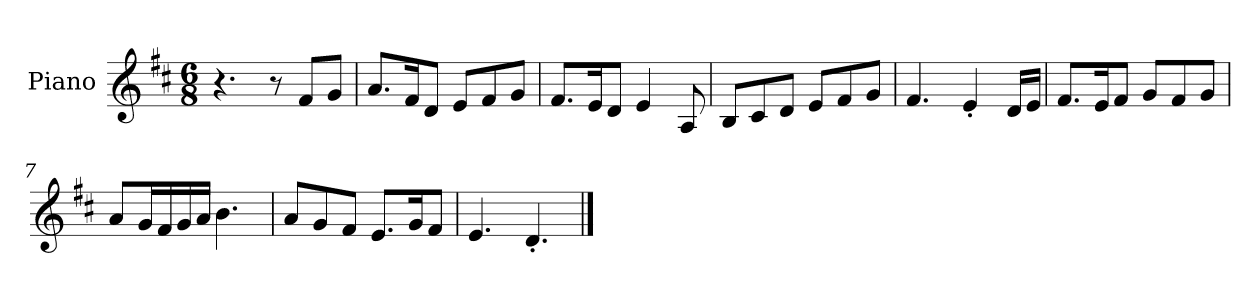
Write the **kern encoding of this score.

**kern
*part1
*staff1
*I"Piano
*I'Pno.
*clefG2
*k[f#c#]
*M6/8
*MM120
=1
4.r
8r
8f#/L
8g/J
=2
8.a/L
16f#/K
8d/J
8e/L
8f#/
8g/J
=3
8.f#/L
16e/K
8d/J
4e/
8A/
=4
8B/L
8c#/
8d/J
8e/L
8f#/
8g/J
=5
4.f#/
4e'/
16d/LL
16e/JJ
=6
8.f#/L
16e/K
8f#/J
8g/L
8f#/
8g/J
=7
8a/L
16g/L
16f#/
16g/
16a/JJ
4.b\
!!LO:LB:g=z
=8
8a/L
8g/
8f#/J
8.e/L
16g/K
8f#/J
=9
4.e/
4.d'/
==
*-
